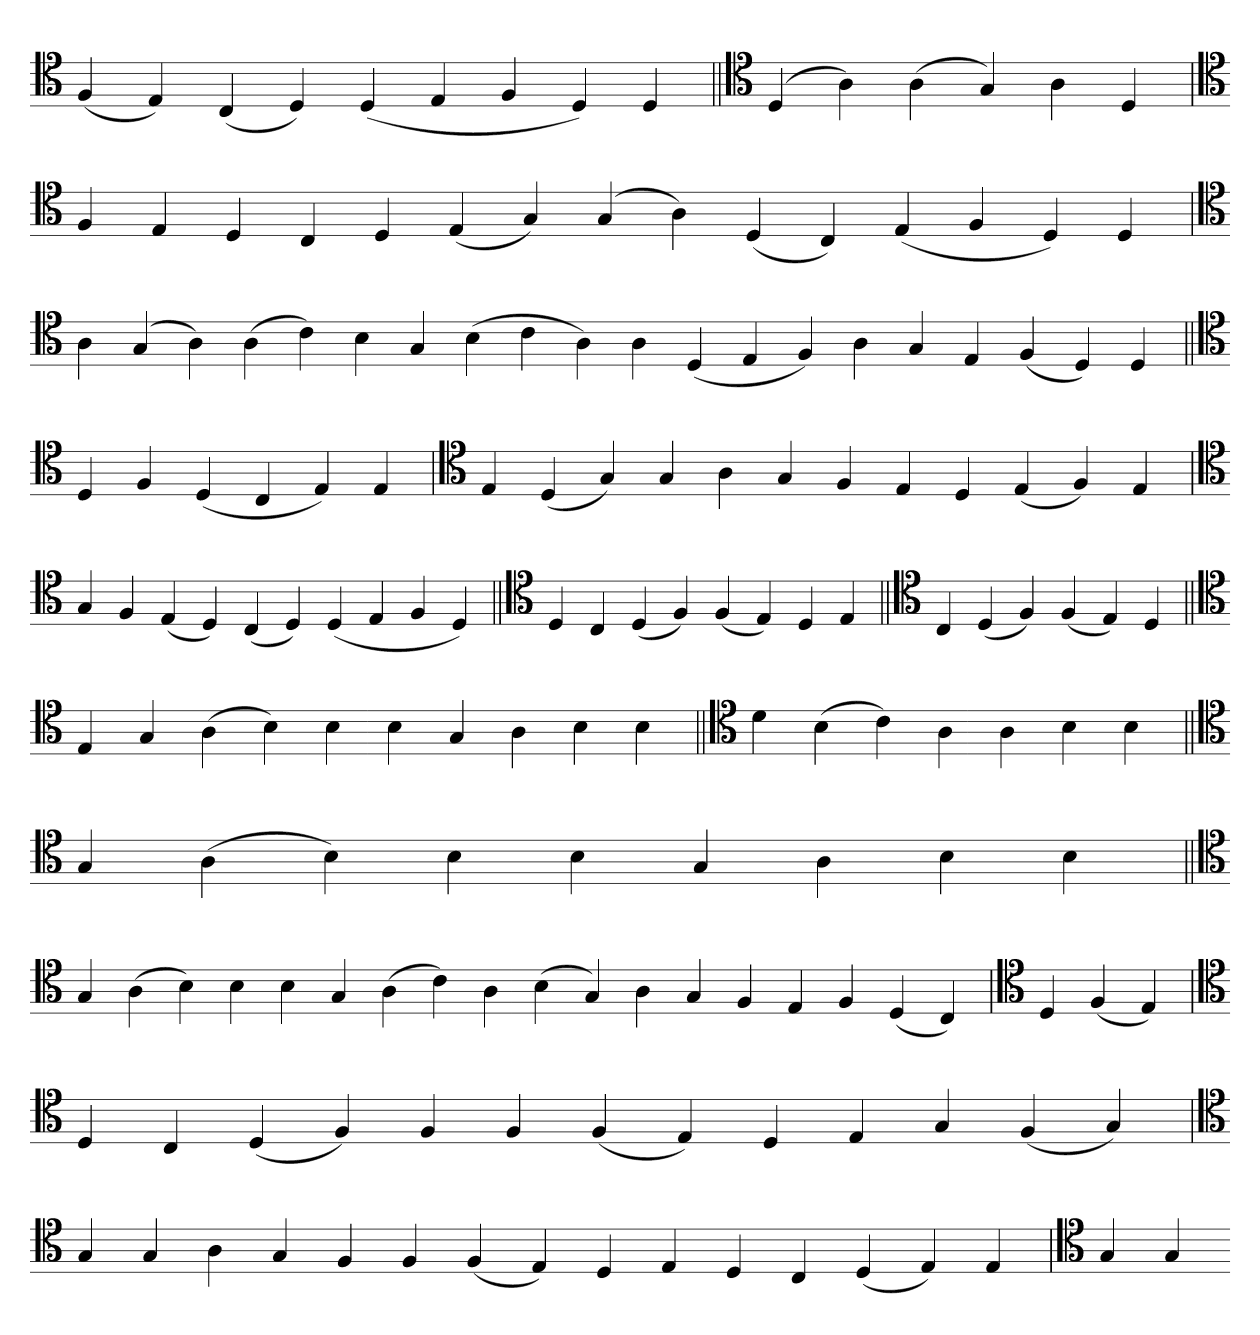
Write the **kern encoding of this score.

**kern
*part1
*staff1
*clefC4
=
(4F
4E)
(4C
4D)
(4D
4E
4F
4D)
4D
=||
*clefC4
(4D
4A)
(4A
4G)
4A
4D
=`
*clefC4
4F
4E
4D
4C
4D
(4E
4G)
(4G
4A)
(4D
4C)
(4E
4F
4D)
4D
='
*clefC4
4A
(4G
4A)
(4A
4c)
4B
4G
(4B
4c
4A)
4A
(4D
4E
4F)
4A
4G
4E
(4F
4D)
4D
=||
*clefC4
4D
4F
(4D
4C
4E)
4E
=`
*clefC4
4E
(4D
4G)
4G
4A
4G
4F
4E
4D
(4E
4F)
4E
='
*clefC4
4G
4F
(4E
4D)
(4C
4D)
(4D
4E
4F
4D)
=||
*clefC4
4D
4C
(4D
4F)
(4F
4E)
4D
4E
=||
*clefC4
4C
(4D
4F)
(4F
4E)
4D
=||
*clefC4
4E
4G
(4A
4B)
4B
4B
4G
4A
4B
4B
=||
*clefC4
4d
(4B
4c)
4A
4A
4B
4B
=||
*clefC4
4G
(4A
4B)
4B
4B
4G
4A
4B
4B
=||
*clefC4
4G
(4A
4B)
4B
4B
4G
(4A
4c)
4A
(4B
4G)
4A
4G
4F
4E
4F
(4D
4C)
=`
*clefC4
4D
(4F
4E)
=`
*clefC4
4D
4C
(4D
4F)
4F
4F
(4F
4E)
4D
4E
4G
(4F
4G)
=
*clefC4
4G
4G
4A
4G
4F
4F
(4F
4E)
4D
4E
4D
4C
(4D
4E)
4E
=
*clefC4
4G
4G
=-
*-
